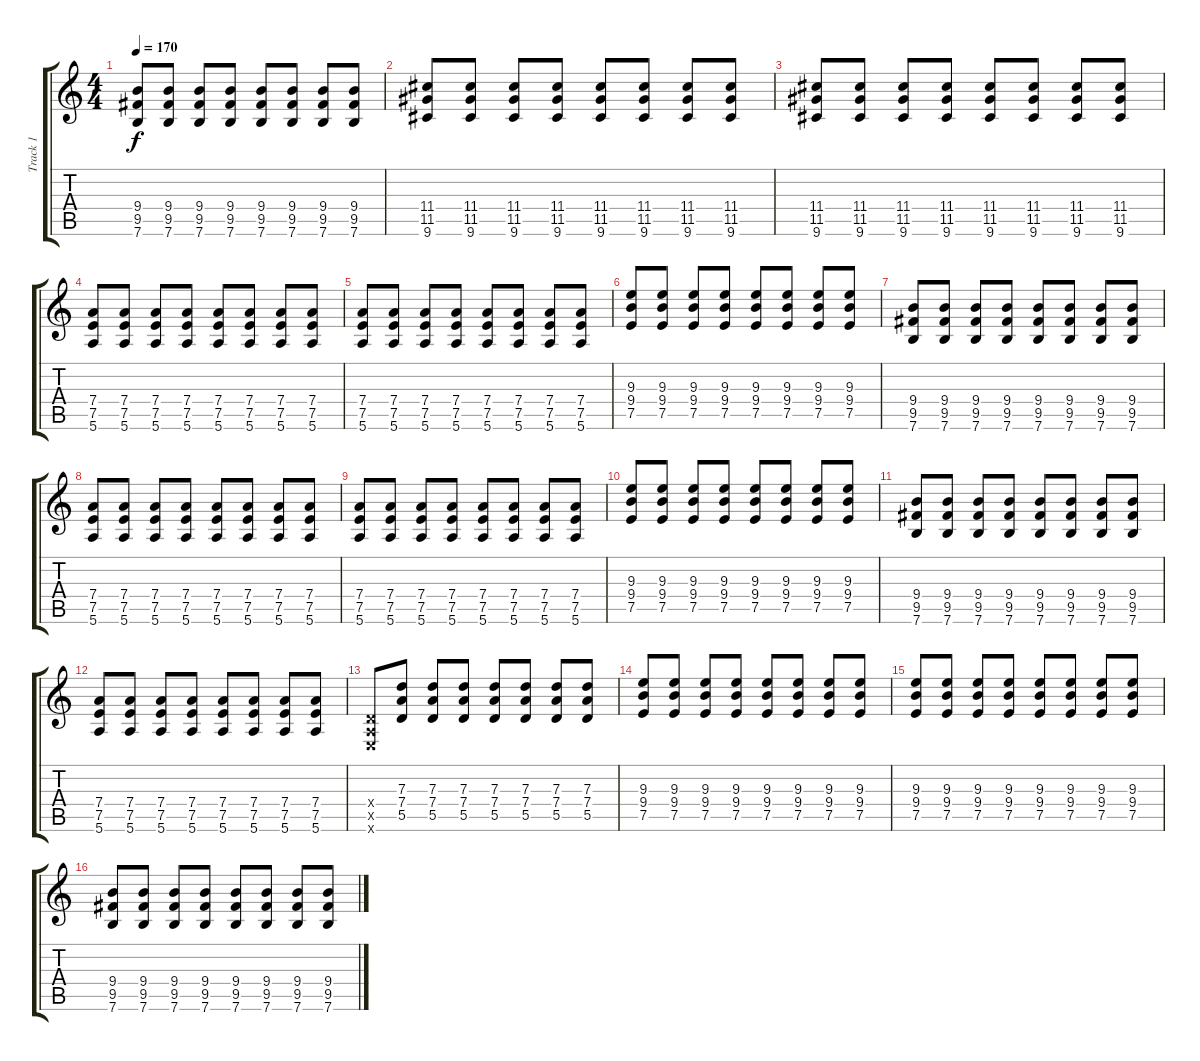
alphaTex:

\track ("Track 1" "Track 1") {instrument overdrivenguitar}
\staff {score tabs}
\tuning (E4 B3 G3 D3 A2 E2) {hide}
\ts (4 4)
\tempo 170
\clef g2
\ks c
(9.4 9.5 7.6).8{dy f} (9.4 9.5 7.6).8 (9.4 9.5 7.6).8 (9.4 9.5 7.6).8 (9.4 9.5 7.6).8 (9.4 9.5 7.6).8 (9.4 9.5 7.6).8 (9.4 9.5 7.6).8 |
(11.4 11.5 9.6).8 (11.4 11.5 9.6).8 (11.4 11.5 9.6).8 (11.4 11.5 9.6).8 (11.4 11.5 9.6).8 (11.4 11.5 9.6).8 (11.4 11.5 9.6).8 (11.4 11.5 9.6).8 |
(11.4 11.5 9.6).8 (11.4 11.5 9.6).8 (11.4 11.5 9.6).8 (11.4 11.5 9.6).8 (11.4 11.5 9.6).8 (11.4 11.5 9.6).8 (11.4 11.5 9.6).8 (11.4 11.5 9.6).8 |
(7.4 7.5 5.6).8 (7.4 7.5 5.6).8 (7.4 7.5 5.6).8 (7.4 7.5 5.6).8 (7.4 7.5 5.6).8 (7.4 7.5 5.6).8 (7.4 7.5 5.6).8 (7.4 7.5 5.6).8 |
(7.4 7.5 5.6).8 (7.4 7.5 5.6).8 (7.4 7.5 5.6).8 (7.4 7.5 5.6).8 (7.4 7.5 5.6).8 (7.4 7.5 5.6).8 (7.4 7.5 5.6).8 (7.4 7.5 5.6).8 |
(9.3 9.4 7.5).8 (9.3 9.4 7.5).8 (9.3 9.4 7.5).8 (9.3 9.4 7.5).8 (9.3 9.4 7.5).8 (9.3 9.4 7.5).8 (9.3 9.4 7.5).8 (9.3 9.4 7.5).8 |
(9.4 9.5 7.6).8 (9.4 9.5 7.6).8 (9.4 9.5 7.6).8 (9.4 9.5 7.6).8 (9.4 9.5 7.6).8 (9.4 9.5 7.6).8 (9.4 9.5 7.6).8 (9.4 9.5 7.6).8 |
(7.4 7.5 5.6).8 (7.4 7.5 5.6).8 (7.4 7.5 5.6).8 (7.4 7.5 5.6).8 (7.4 7.5 5.6).8 (7.4 7.5 5.6).8 (7.4 7.5 5.6).8 (7.4 7.5 5.6).8 |
(7.4 7.5 5.6).8 (7.4 7.5 5.6).8 (7.4 7.5 5.6).8 (7.4 7.5 5.6).8 (7.4 7.5 5.6).8 (7.4 7.5 5.6).8 (7.4 7.5 5.6).8 (7.4 7.5 5.6).8 |
(9.3 9.4 7.5).8 (9.3 9.4 7.5).8 (9.3 9.4 7.5).8 (9.3 9.4 7.5).8 (9.3 9.4 7.5).8 (9.3 9.4 7.5).8 (9.3 9.4 7.5).8 (9.3 9.4 7.5).8 |
(9.4 9.5 7.6).8 (9.4 9.5 7.6).8 (9.4 9.5 7.6).8 (9.4 9.5 7.6).8 (9.4 9.5 7.6).8 (9.4 9.5 7.6).8 (9.4 9.5 7.6).8 (9.4 9.5 7.6).8 |
(7.4 7.5 5.6).8 (7.4 7.5 5.6).8 (7.4 7.5 5.6).8 (7.4 7.5 5.6).8 (7.4 7.5 5.6).8 (7.4 7.5 5.6).8 (7.4 7.5 5.6).8 (7.4 7.5 5.6).8 |
(0.4{x} 0.5{x} 0.6{x}).8 (7.3 7.4 5.5).8 (7.3 7.4 5.5).8 (7.3 7.4 5.5).8 (7.3 7.4 5.5).8 (7.3 7.4 5.5).8 (7.3 7.4 5.5).8 (7.3 7.4 5.5).8 |
(9.3 9.4 7.5).8 (9.3 9.4 7.5).8 (9.3 9.4 7.5).8 (9.3 9.4 7.5).8 (9.3 9.4 7.5).8 (9.3 9.4 7.5).8 (9.3 9.4 7.5).8 (9.3 9.4 7.5).8 |
(9.3 9.4 7.5).8 (9.3 9.4 7.5).8 (9.3 9.4 7.5).8 (9.3 9.4 7.5).8 (9.3 9.4 7.5).8 (9.3 9.4 7.5).8 (9.3 9.4 7.5).8 (9.3 9.4 7.5).8 |
(9.4 9.5 7.6).8 (9.4 9.5 7.6).8 (9.4 9.5 7.6).8 (9.4 9.5 7.6).8 (9.4 9.5 7.6).8 (9.4 9.5 7.6).8 (9.4 9.5 7.6).8 (9.4 9.5 7.6).8
